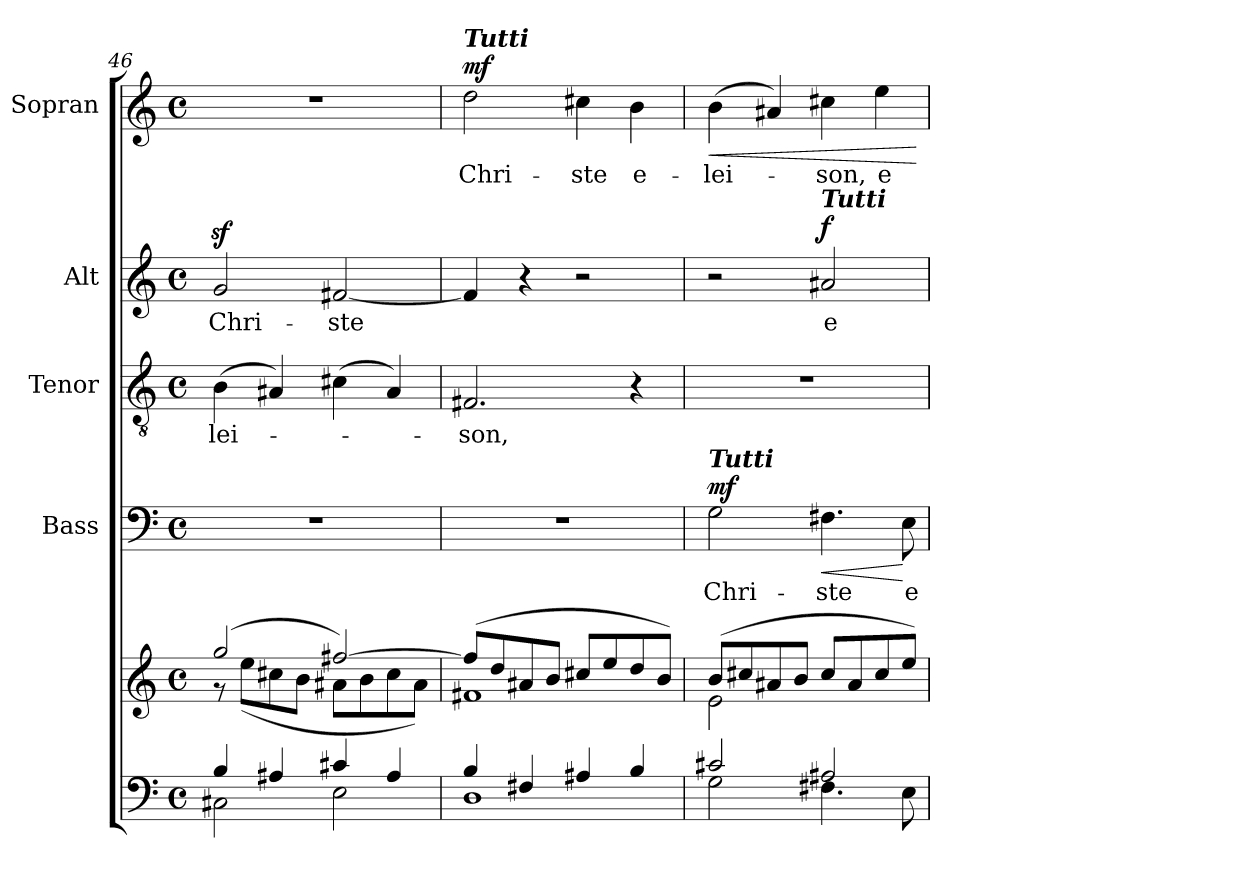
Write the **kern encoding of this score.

**kern	**kern	**kern	**text	**dynam	**kern	**text	**kern	**text	**dynam	**kern	**text	**dynam
*part5	*part5	*part4	*part4	*part4	*part3	*part3	*part2	*part2	*part2	*part1	*part1	*part1
*staff6	*staff5	*staff4	*staff4	*staff4	*staff3	*staff3	*staff2	*staff2	*staff2	*staff1	*staff1	*staff1
*	*	*I"Bass	*	*	*I"Tenor	*	*I"Alt	*	*	*I"Sopran	*	*
*	*	*I'B.	*	*	*I'T.	*	*I'A.	*	*	*I'S.	*	*
!!LO:PB:g=z
*clefF4	*clefG2	*clefF4	*	*	*clefGv2	*	*clefG2	*	*	*clefG2	*	*
*k[]	*k[]	*k[]	*	*	*k[]	*	*k[]	*	*	*k[]	*	*
*C:	*C:	*C:	*	*	*C:	*	*C:	*	*	*C:	*	*
*M4/4	*M4/4	*M4/4	*	*	*M4/4	*	*M4/4	*	*	*M4/4	*	*
*met(c)	*met(c)	*met(c)	*	*	*met(c)	*	*met(c)	*	*	*met(c)	*	*
=46	=46	=46	=46	=46	=46	=46	=46	=46	=46	=46	=46	=46
*^	*^	*	*	*	*	*	*	*	*	*	*	*
!	!	!	!	!	!	!	!	!LO:LY:b	!	!LO:LY:b	!	!	!	!
4B/	2C#X\	(2gg/	8r	1r	.	.	(>4B\	-lei-	2gz>/	Chri-	.	1r	.	.
.	.	.	(<8ee\L	.	.	.	.	.	.	.	.	.	.	.
4A#X/	.	.	8cc#X\	.	.	.	4A#X/)	.	.	.	.	.	.	.
.	.	.	8b\J	.	.	.	.	.	.	.	.	.	.	.
!	!	!	!	!	!	!	!	!	!	!LO:LY:b	!	!	!	!
4c#X/	2E\	[>2ff#X/)	8a#X\L	.	.	.	(>4c#X\	.	[2f#X/	-ste	.	.	.	.
.	.	.	8b\	.	.	.	.	.	.	.	.	.	.	.
4A#/	.	.	8cc#\	.	.	.	4A#/)	.	.	.	.	.	.	.
.	.	.	8a#\J)	.	.	.	.	.	.	.	.	.	.	.
=47	=47	=47	=47	=47	=47	=47	=47	=47	=47	=47	=47	=47	=47	=47
!	!	!	!	!	!	!	!	!	!	!	!	!LO:TX:a:Bi:t=Tutti	!	!
!	!	!	!	!	!	!	!	!LO:LY:b	!	!	!	!	!LO:LY:b	!LO:DY:a
4B/	1D	(>8ff#/L]	1f#X	1r	.	.	2.F#X/	-son,	4f#/]	.	.	2dd\	Chri-	mf
.	.	8dd/	.	.	.	.	.	.	.	.	.	.	.	.
4F#X/	.	8a#X/	.	.	.	.	.	.	4r	.	.	.	.	.
.	.	8b/J	.	.	.	.	.	.	.	.	.	.	.	.
!	!	!	!	!	!	!	!	!	!	!	!	!	!LO:LY:b	!
4A#X/	.	8cc#X/L	.	.	.	.	.	.	2r	.	.	4cc#X\	-ste	.
.	.	8ee/	.	.	.	.	.	.	.	.	.	.	.	.
!	!	!	!	!	!	!	!	!	!	!	!	!	!LO:LY:b	!
4B/	.	8dd/	.	.	.	.	4r	.	.	.	.	4b\	e-	.
.	.	8b/J)	.	.	.	.	.	.	.	.	.	.	.	.
=48	=48	=48	=48	=48	=48	=48	=48	=48	=48	=48	=48	=48	=48	=48
!	!	!	!	!LO:TX:a:Bi:t=Tutti	!	!	!	!	!	!	!	!	!	!
!	!	!	!	!	!LO:LY:b	!LO:DY:a	!	!	!	!	!	!	!LO:LY:b	!LO:HP:b
2c#X/	2G\	(>8b/L	2e\	2G\	Chri-	mf	1r	.	2r	.	.	(>4b\	-lei-	<
.	.	8cc#X/	.	.	.	.	.	.	.	.	.	.	.	.
.	.	8a#X/	.	.	.	.	.	.	.	.	.	4a#X/)	.	.
.	.	8b/J	.	.	.	.	.	.	.	.	.	.	.	.
!	!	!	!	!	!	!	!	!	!LO:TX:a:Bi:t=Tutti	!	!	!	!	!
!	!	!	!	!	!LO:LY:b	!LO:HP:b	!	!	!	!LO:LY:b	!LO:DY:a	!	!LO:LY:b	!
2A#X/	4.F#X\	8cc#/L	2ryy	4.F#X\	-ste	<	.	.	2a#X/	e-	f	4cc#X\	-son,	.
.	.	8a#/	.	.	.	.	.	.	.	.	.	.	.	.
!	!	!	!	!	!	!	!	!	!	!	!	!	!LO:LY:b	!
.	.	8cc#/	.	.	.	.	.	.	.	.	.	4ee\	e-	.
!	!	!	!	!	!LO:LY:b	!	!	!	!	!	!	!	!	!
.	8E\	8ee/J)	.	8E\	e-	[	.	.	.	.	.	.	.	.
*v	*v	*	*	*	*	*	*	*	*	*	*	*	*	*
*	*v	*v	*	*	*	*	*	*	*	*	*	*	*
.	.	.	.	.	.	.	.	.	.	.	.	[
=	=	=	=	=	=	=	=	=	=	=	=	=
*-	*-	*-	*-	*-	*-	*-	*-	*-	*-	*-	*-	*-
